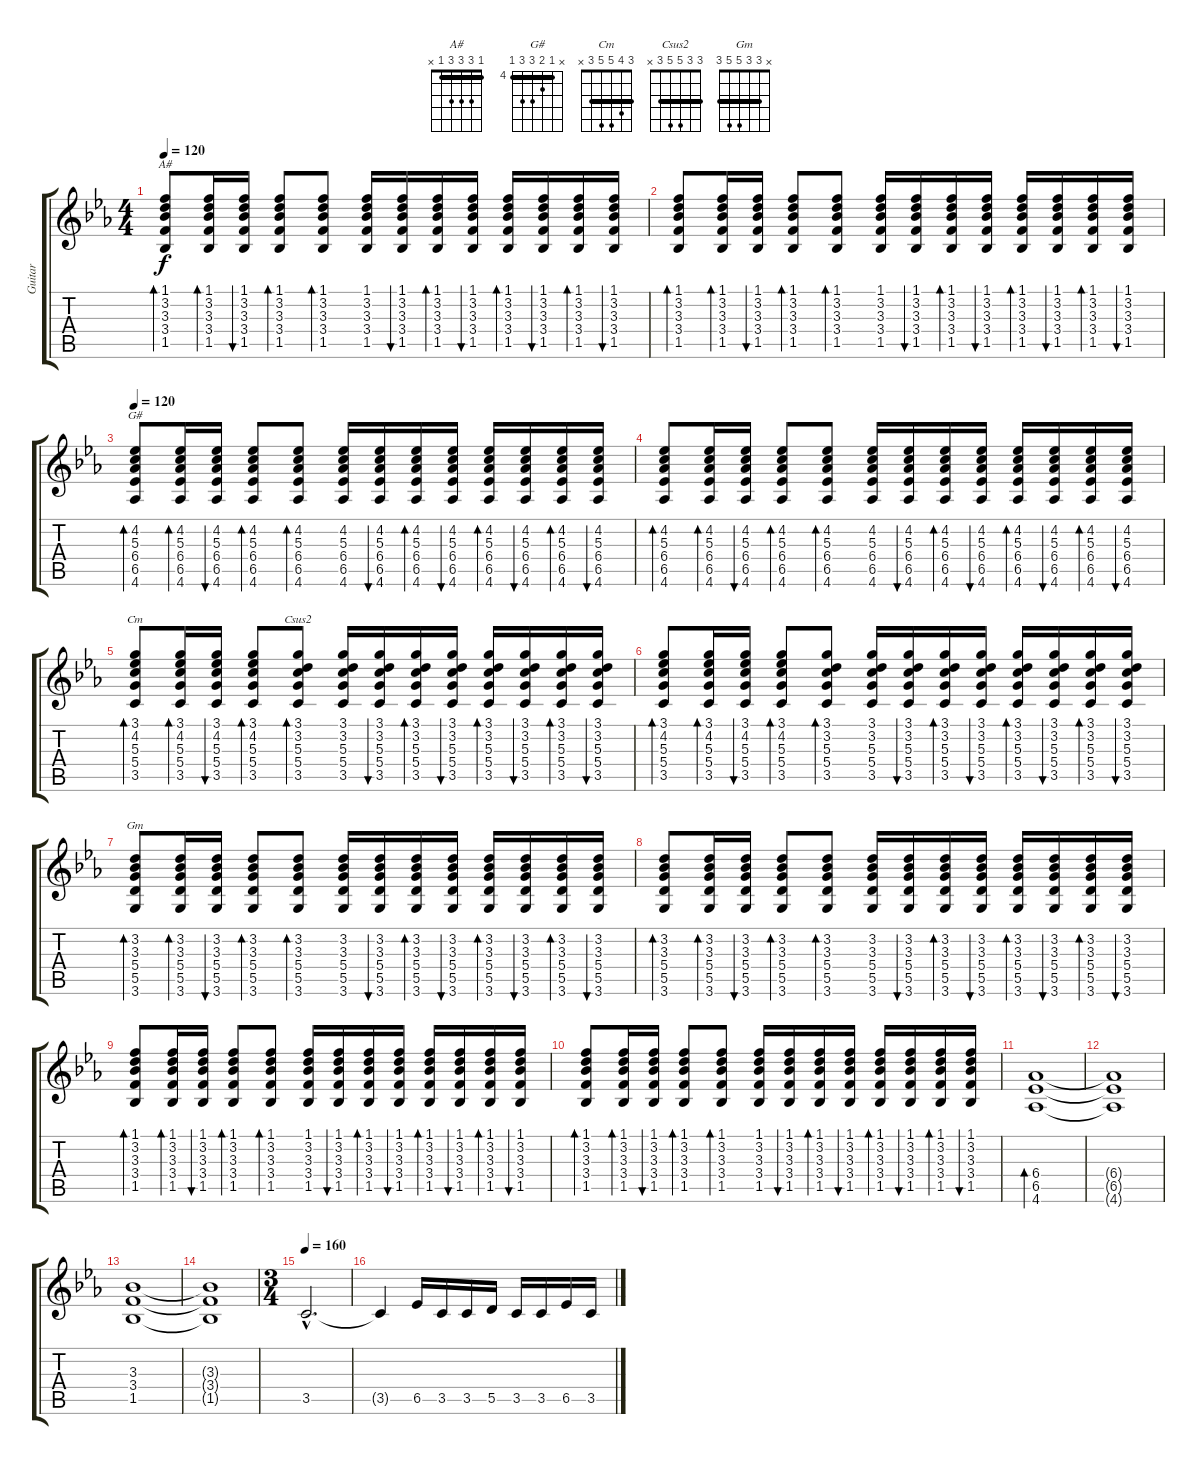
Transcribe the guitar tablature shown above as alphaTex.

\track ("Guitar" "Guitar") {instrument distortionguitar}
\staff {score tabs}
\tuning (E4 B3 G3 D3 A2 E2) {hide}
\chord ("A#" 1 3 3 3 1 x) {barre 1}
\chord ("G#" x 4 5 6 6 4) {firstfret 4 barre 4}
\chord ("Cm" 3 4 5 5 3 x) {barre 3}
\chord ("Csus2" 3 3 5 5 3 x) {barre 3}
\chord ("Gm" x 3 3 5 5 3) {barre 3}
\ts (4 4)
\tempo 120
\clef g2
\ks eb
(1.1 3.2 3.3 3.4 1.5).8{bd 30 ch "A#" dy f} (1.1 3.2 3.3 3.4 1.5).16{bd 30} (1.1 3.2 3.3 3.4 1.5).16{bu 30} (1.1 3.2 3.3 3.4 1.5).8{bd 30} (1.1 3.2 3.3 3.4 1.5).8{bd 30} (1.1 3.2 3.3 3.4 1.5).16 (1.1 3.2 3.3 3.4 1.5).16{bu 30} (1.1 3.2 3.3 3.4 1.5).16{bd 30} (1.1 3.2 3.3 3.4 1.5).16{bu 30} (1.1 3.2 3.3 3.4 1.5).16{bd 30} (1.1 3.2 3.3 3.4 1.5).16{bu 30} (1.1 3.2 3.3 3.4 1.5).16{bd 30} (1.1 3.2 3.3 3.4 1.5).16{bu 30} |
(1.1 3.2 3.3 3.4 1.5).8{bd 30} (1.1 3.2 3.3 3.4 1.5).16{bd 30} (1.1 3.2 3.3 3.4 1.5).16{bu 30} (1.1 3.2 3.3 3.4 1.5).8{bd 30} (1.1 3.2 3.3 3.4 1.5).8{bd 30} (1.1 3.2 3.3 3.4 1.5).16 (1.1 3.2 3.3 3.4 1.5).16{bu 30} (1.1 3.2 3.3 3.4 1.5).16{bd 30} (1.1 3.2 3.3 3.4 1.5).16{bu 30} (1.1 3.2 3.3 3.4 1.5).16{bd 30} (1.1 3.2 3.3 3.4 1.5).16{bu 30} (1.1 3.2 3.3 3.4 1.5).16{bd 30} (1.1 3.2 3.3 3.4 1.5).16{bu 30} |
\tempo 120
(4.2 5.3 6.4 6.5 4.6).8{bd 30 ch "G#" volume 9 balance 16 instrument electricguitarjazz} (4.2 5.3 6.4 6.5 4.6).16{bd 30} (4.2 5.3 6.4 6.5 4.6).16{bu 30} (4.2 5.3 6.4 6.5 4.6).8{bd 30} (4.2 5.3 6.4 6.5 4.6).8{bd 30} (4.2 5.3 6.4 6.5 4.6).16 (4.2 5.3 6.4 6.5 4.6).16{bu 30} (4.2 5.3 6.4 6.5 4.6).16{bd 30} (4.2 5.3 6.4 6.5 4.6).16{bu 30} (4.2 5.3 6.4 6.5 4.6).16{bd 30} (4.2 5.3 6.4 6.5 4.6).16{bu 30} (4.2 5.3 6.4 6.5 4.6).16{bd 30} (4.2 5.3 6.4 6.5 4.6).16{bu 30} |
(4.2 5.3 6.4 6.5 4.6).8{bd 30} (4.2 5.3 6.4 6.5 4.6).16{bd 30} (4.2 5.3 6.4 6.5 4.6).16{bu 30} (4.2 5.3 6.4 6.5 4.6).8{bd 30} (4.2 5.3 6.4 6.5 4.6).8{bd 30} (4.2 5.3 6.4 6.5 4.6).16 (4.2 5.3 6.4 6.5 4.6).16{bu 30} (4.2 5.3 6.4 6.5 4.6).16{bd 30} (4.2 5.3 6.4 6.5 4.6).16{bu 30} (4.2 5.3 6.4 6.5 4.6).16{bd 30} (4.2 5.3 6.4 6.5 4.6).16{bu 30} (4.2 5.3 6.4 6.5 4.6).16{bd 30} (4.2 5.3 6.4 6.5 4.6).16{bu 30} |
(3.1 4.2 5.3 5.4 3.5).8{bd 30 ch "Cm"} (3.1 4.2 5.3 5.4 3.5).16{bd 30} (3.1 4.2 5.3 5.4 3.5).16{bu 30} (3.1 4.2 5.3 5.4 3.5).8{bd 30} (3.1 3.2 5.3 5.4 3.5).8{bd 30 ch "Csus2"} (3.1 3.2 5.3 5.4 3.5).16 (3.1 3.2 5.3 5.4 3.5).16{bu 30} (3.1 3.2 5.3 5.4 3.5).16{bd 30} (3.1 3.2 5.3 5.4 3.5).16{bu 30} (3.1 3.2 5.3 5.4 3.5).16{bd 30} (3.1 3.2 5.3 5.4 3.5).16{bu 30} (3.1 3.2 5.3 5.4 3.5).16{bd 30} (3.1 3.2 5.3 5.4 3.5).16{bu 30} |
(3.1 4.2 5.3 5.4 3.5).8{bd 30} (3.1 4.2 5.3 5.4 3.5).16{bd 30} (3.1 4.2 5.3 5.4 3.5).16{bu 30} (3.1 4.2 5.3 5.4 3.5).8{bd 30} (3.1 3.2 5.3 5.4 3.5).8{bd 30} (3.1 3.2 5.3 5.4 3.5).16 (3.1 3.2 5.3 5.4 3.5).16{bu 30} (3.1 3.2 5.3 5.4 3.5).16{bd 30} (3.1 3.2 5.3 5.4 3.5).16{bu 30} (3.1 3.2 5.3 5.4 3.5).16{bd 30} (3.1 3.2 5.3 5.4 3.5).16{bu 30} (3.1 3.2 5.3 5.4 3.5).16{bd 30} (3.1 3.2 5.3 5.4 3.5).16{bu 30} |
(3.2 3.3 5.4 5.5 3.6).8{bd 30 ch "Gm"} (3.2 3.3 5.4 5.5 3.6).16{bd 30} (3.2 3.3 5.4 5.5 3.6).16{bu 30} (3.2 3.3 5.4 5.5 3.6).8{bd 30} (3.2 3.3 5.4 5.5 3.6).8{bd 30} (3.2 3.3 5.4 5.5 3.6).16 (3.2 3.3 5.4 5.5 3.6).16{bu 30} (3.2 3.3 5.4 5.5 3.6).16{bd 30} (3.2 3.3 5.4 5.5 3.6).16{bu 30} (3.2 3.3 5.4 5.5 3.6).16{bd 30} (3.2 3.3 5.4 5.5 3.6).16{bu 30} (3.2 3.3 5.4 5.5 3.6).16{bd 30} (3.2 3.3 5.4 5.5 3.6).16{bu 30} |
(3.2 3.3 5.4 5.5 3.6).8{bd 30} (3.2 3.3 5.4 5.5 3.6).16{bd 30} (3.2 3.3 5.4 5.5 3.6).16{bu 30} (3.2 3.3 5.4 5.5 3.6).8{bd 30} (3.2 3.3 5.4 5.5 3.6).8{bd 30} (3.2 3.3 5.4 5.5 3.6).16 (3.2 3.3 5.4 5.5 3.6).16{bu 30} (3.2 3.3 5.4 5.5 3.6).16{bd 30} (3.2 3.3 5.4 5.5 3.6).16{bu 30} (3.2 3.3 5.4 5.5 3.6).16{bd 30} (3.2 3.3 5.4 5.5 3.6).16{bu 30} (3.2 3.3 5.4 5.5 3.6).16{bd 30} (3.2 3.3 5.4 5.5 3.6).16{bu 30} |
(1.1 3.2 3.3 3.4 1.5).8{bd 30} (1.1 3.2 3.3 3.4 1.5).16{bd 30} (1.1 3.2 3.3 3.4 1.5).16{bu 30} (1.1 3.2 3.3 3.4 1.5).8{bd 30} (1.1 3.2 3.3 3.4 1.5).8{bd 30} (1.1 3.2 3.3 3.4 1.5).16 (1.1 3.2 3.3 3.4 1.5).16{bu 30} (1.1 3.2 3.3 3.4 1.5).16{bd 30} (1.1 3.2 3.3 3.4 1.5).16{bu 30} (1.1 3.2 3.3 3.4 1.5).16{bd 30} (1.1 3.2 3.3 3.4 1.5).16{bu 30} (1.1 3.2 3.3 3.4 1.5).16{bd 30} (1.1 3.2 3.3 3.4 1.5).16{bu 30} |
(1.1 3.2 3.3 3.4 1.5).8{bd 30} (1.1 3.2 3.3 3.4 1.5).16{bd 30} (1.1 3.2 3.3 3.4 1.5).16{bu 30} (1.1 3.2 3.3 3.4 1.5).8{bd 30} (1.1 3.2 3.3 3.4 1.5).8{bd 30} (1.1 3.2 3.3 3.4 1.5).16 (1.1 3.2 3.3 3.4 1.5).16{bu 30} (1.1 3.2 3.3 3.4 1.5).16{bd 30} (1.1 3.2 3.3 3.4 1.5).16{bu 30} (1.1 3.2 3.3 3.4 1.5).16{bd 30} (1.1 3.2 3.3 3.4 1.5).16{bu 30} (1.1 3.2 3.3 3.4 1.5).16{bd 30} (1.1 3.2 3.3 3.4 1.5).16{bu 30} |
(6.4 6.5 4.6).1{bd 60 volume 14 balance 13 instrument distortionguitar} |
(6.4{t} 6.5{t} 4.6{t}).1 |
(3.3 3.4 1.5).1 |
(3.3{t} 3.4{t} 1.5{t}).1 |
\ts (3 4)
\tempo 160
3.5{hac}.2{d volume 14 balance 13 instrument distortionguitar} |
3.5{t}.4 6.5.16 3.5.16 3.5.16 5.5.16 3.5.16 3.5.16 6.5.16 3.5.16
